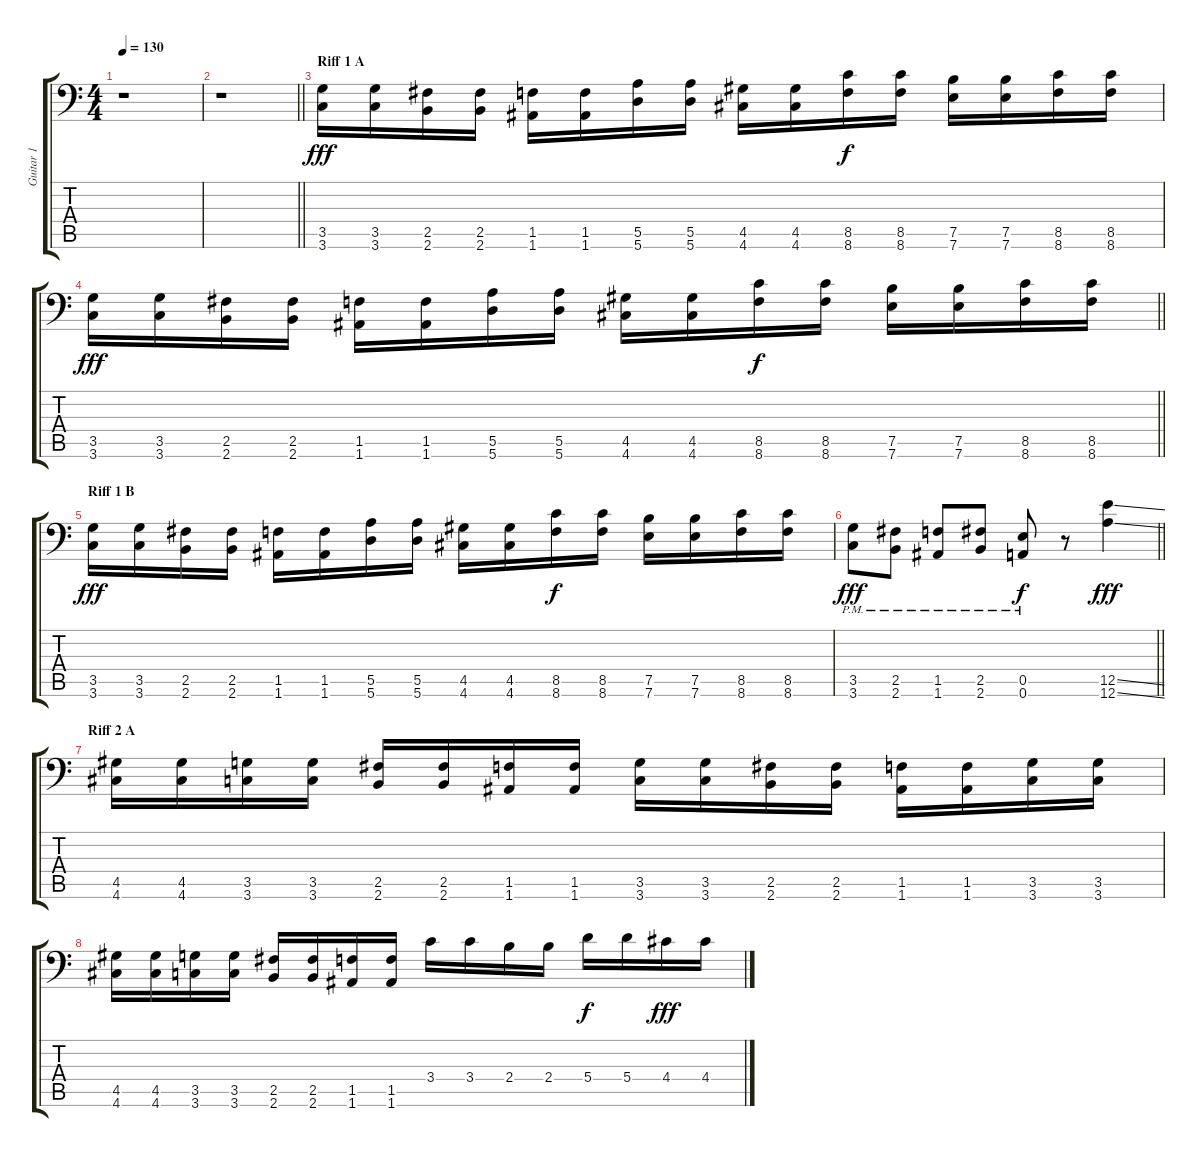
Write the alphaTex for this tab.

\track ("Guitar 1" "Guitar 1") {instrument distortionguitar}
\staff {score tabs}
\tuning (B3 Gb3 D3 A2 E2 A1) {hide}
\ts (4 4)
\tempo 130
\clef f4
\ks c
r.1{dy fff instrument distortionguitar} |
\barLineRight lightlight
r.1 |
\section ("" "Riff 1 A")
(3.5 3.6).16 (3.5 3.6).16 (2.5 2.6).16 (2.5 2.6).16 (1.5 1.6).16 (1.5 1.6).16 (5.5 5.6).16 (5.5 5.6).16 (4.5 4.6).16 (4.5 4.6).16 (8.5 8.6).16{dy f} (8.5 8.6).16 (7.5 7.6).16 (7.5 7.6).16 (8.5 8.6).16 (8.5 8.6).16 |
\barLineRight lightlight
(3.5 3.6).16{dy fff} (3.5 3.6).16 (2.5 2.6).16 (2.5 2.6).16 (1.5 1.6).16 (1.5 1.6).16 (5.5 5.6).16 (5.5 5.6).16 (4.5 4.6).16 (4.5 4.6).16 (8.5 8.6).16{dy f} (8.5 8.6).16 (7.5 7.6).16 (7.5 7.6).16 (8.5 8.6).16 (8.5 8.6).16 |
\section ("" "Riff 1 B")
(3.5 3.6).16{dy fff} (3.5 3.6).16 (2.5 2.6).16 (2.5 2.6).16 (1.5 1.6).16 (1.5 1.6).16 (5.5 5.6).16 (5.5 5.6).16 (4.5 4.6).16 (4.5 4.6).16 (8.5 8.6).16{dy f} (8.5 8.6).16 (7.5 7.6).16 (7.5 7.6).16 (8.5 8.6).16 (8.5 8.6).16 |
\barLineRight lightlight
(3.5{pm} 3.6{pm}).8{dy fff} (2.5{pm} 2.6{pm}).8 (1.5{pm} 1.6{pm}).8 (2.5{pm} 2.6{pm}).8 (0.5{pm} 0.6{pm}).8{dy f} r.8 (12.5{ss} 12.6{ss}).4{dy fff} |
\section ("" "Riff 2 A")
(4.5 4.6).16 (4.5 4.6).16 (3.5 3.6).16 (3.5 3.6).16 (2.5 2.6).16 (2.5 2.6).16 (1.5 1.6).16 (1.5 1.6).16 (3.5 3.6).16 (3.5 3.6).16 (2.5 2.6).16 (2.5 2.6).16 (1.5 1.6).16 (1.5 1.6).16 (3.5 3.6).16 (3.5 3.6).16 |
(4.5 4.6).16 (4.5 4.6).16 (3.5 3.6).16 (3.5 3.6).16 (2.5 2.6).16 (2.5 2.6).16 (1.5 1.6).16 (1.5 1.6).16 3.4.16 3.4.16 2.4.16 2.4.16 5.4.16{dy f} 5.4.16 4.4.16{dy fff} 4.4.16
